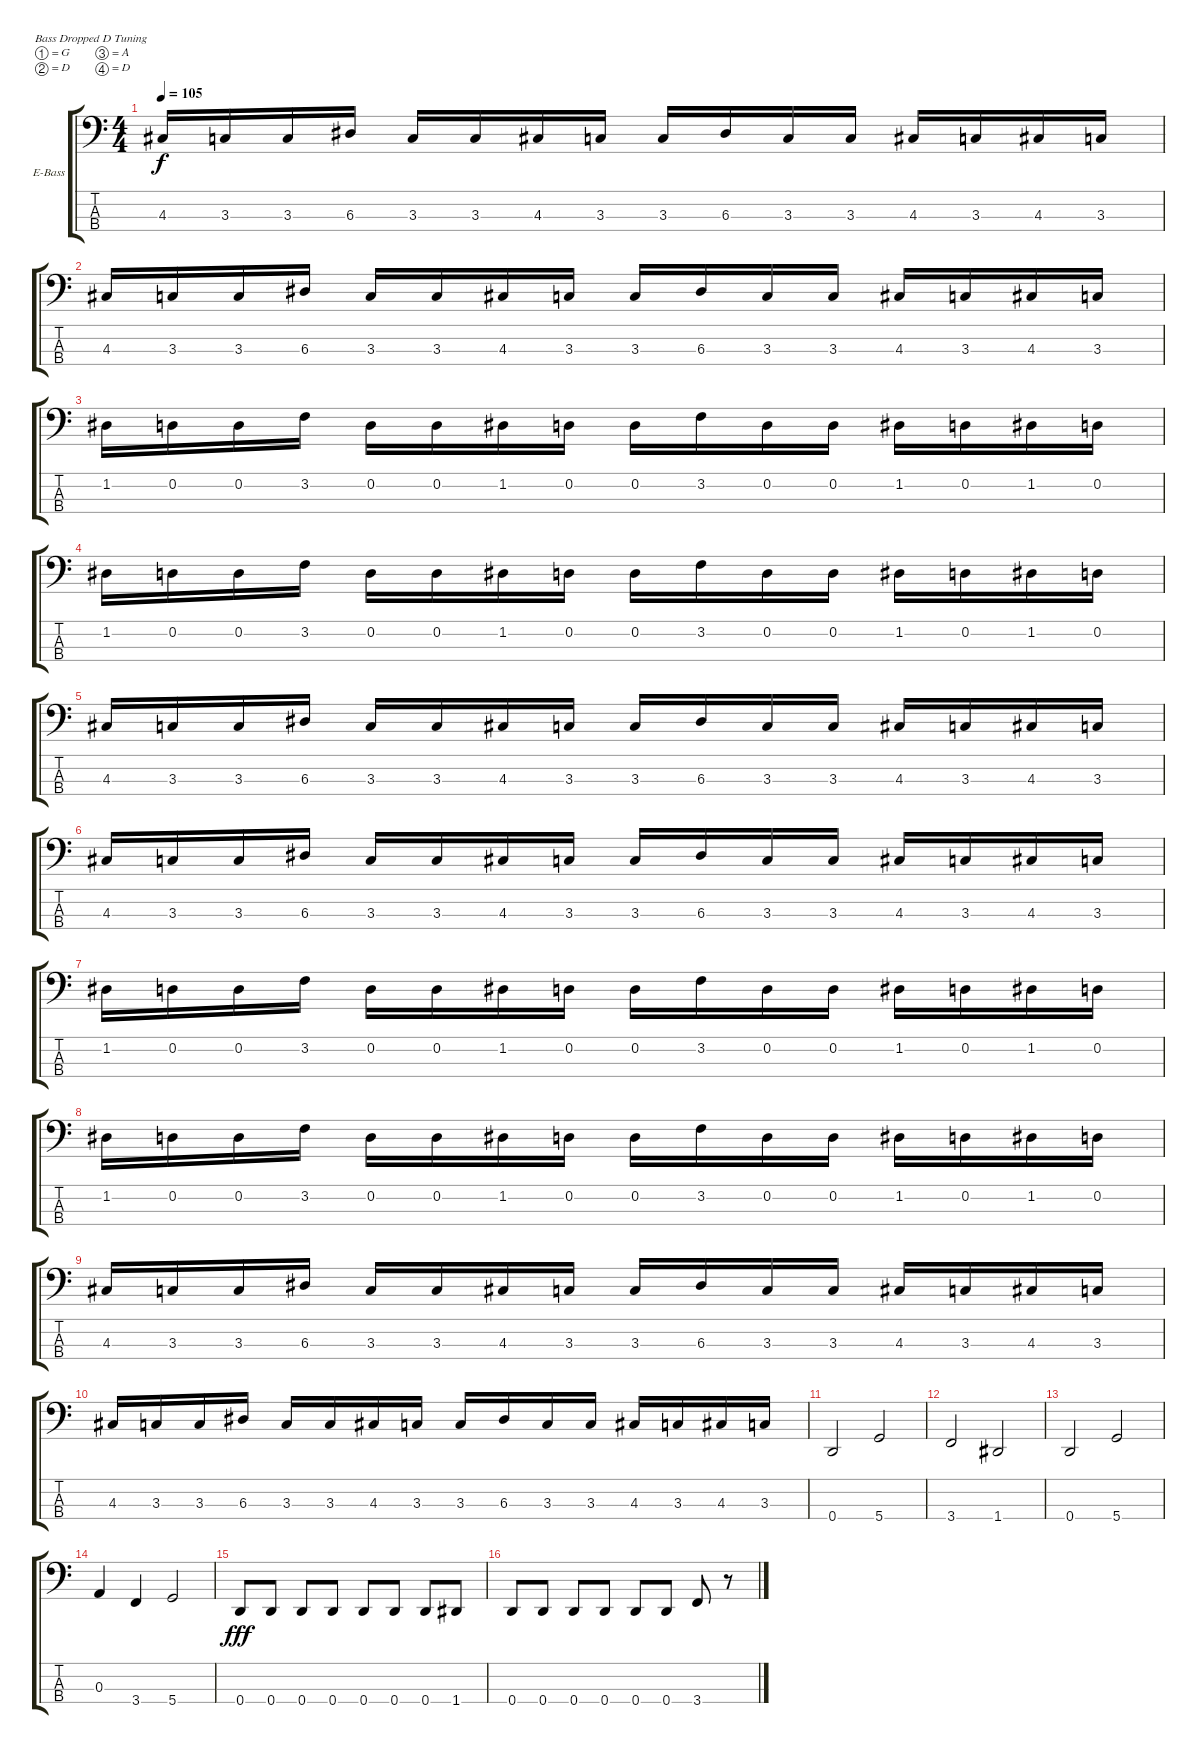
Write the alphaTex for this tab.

\bracketExtendMode groupsimilarinstruments
\firstSystemTrackNameOrientation horizontal
\otherSystemsTrackNameOrientation horizontal
\track ("Bass guitar (Oliver)" "E-Bass") {instrument electricbassfinger}
\staff {score tabs}
\tuning (G2 D2 A1 D1)
\ts (4 4)
\tempo 105
\clef f4
\ks c
4.3.16{dy f} 3.3.16 3.3.16 6.3.16 3.3.16 3.3.16 4.3.16 3.3.16 3.3.16 6.3.16 3.3.16 3.3.16 4.3.16 3.3.16 4.3.16 3.3.16 |
4.3.16 3.3.16 3.3.16 6.3.16 3.3.16 3.3.16 4.3.16 3.3.16 3.3.16 6.3.16 3.3.16 3.3.16 4.3.16 3.3.16 4.3.16 3.3.16 |
1.2.16 0.2.16 0.2.16 3.2.16 0.2.16 0.2.16 1.2.16 0.2.16 0.2.16 3.2.16 0.2.16 0.2.16 1.2.16 0.2.16 1.2.16 0.2.16 |
1.2.16 0.2.16 0.2.16 3.2.16 0.2.16 0.2.16 1.2.16 0.2.16 0.2.16 3.2.16 0.2.16 0.2.16 1.2.16 0.2.16 1.2.16 0.2.16 |
4.3.16 3.3.16 3.3.16 6.3.16 3.3.16 3.3.16 4.3.16 3.3.16 3.3.16 6.3.16 3.3.16 3.3.16 4.3.16 3.3.16 4.3.16 3.3.16 |
4.3.16 3.3.16 3.3.16 6.3.16 3.3.16 3.3.16 4.3.16 3.3.16 3.3.16 6.3.16 3.3.16 3.3.16 4.3.16 3.3.16 4.3.16 3.3.16 |
1.2.16 0.2.16 0.2.16 3.2.16 0.2.16 0.2.16 1.2.16 0.2.16 0.2.16 3.2.16 0.2.16 0.2.16 1.2.16 0.2.16 1.2.16 0.2.16 |
1.2.16 0.2.16 0.2.16 3.2.16 0.2.16 0.2.16 1.2.16 0.2.16 0.2.16 3.2.16 0.2.16 0.2.16 1.2.16 0.2.16 1.2.16 0.2.16 |
4.3.16 3.3.16 3.3.16 6.3.16 3.3.16 3.3.16 4.3.16 3.3.16 3.3.16 6.3.16 3.3.16 3.3.16 4.3.16 3.3.16 4.3.16 3.3.16 |
4.3.16 3.3.16 3.3.16 6.3.16 3.3.16 3.3.16 4.3.16 3.3.16 3.3.16 6.3.16 3.3.16 3.3.16 4.3.16 3.3.16 4.3.16 3.3.16 |
0.4.2 5.4.2 |
3.4.2 1.4.2 |
0.4.2 5.4.2 |
0.3.4 3.4.4 5.4.2 |
0.4.8{dy fff} 0.4.8 0.4.8 0.4.8 0.4.8 0.4.8 0.4.8 1.4.8 |
0.4.8 0.4.8 0.4.8 0.4.8 0.4.8 0.4.8 3.4.8 r.8
